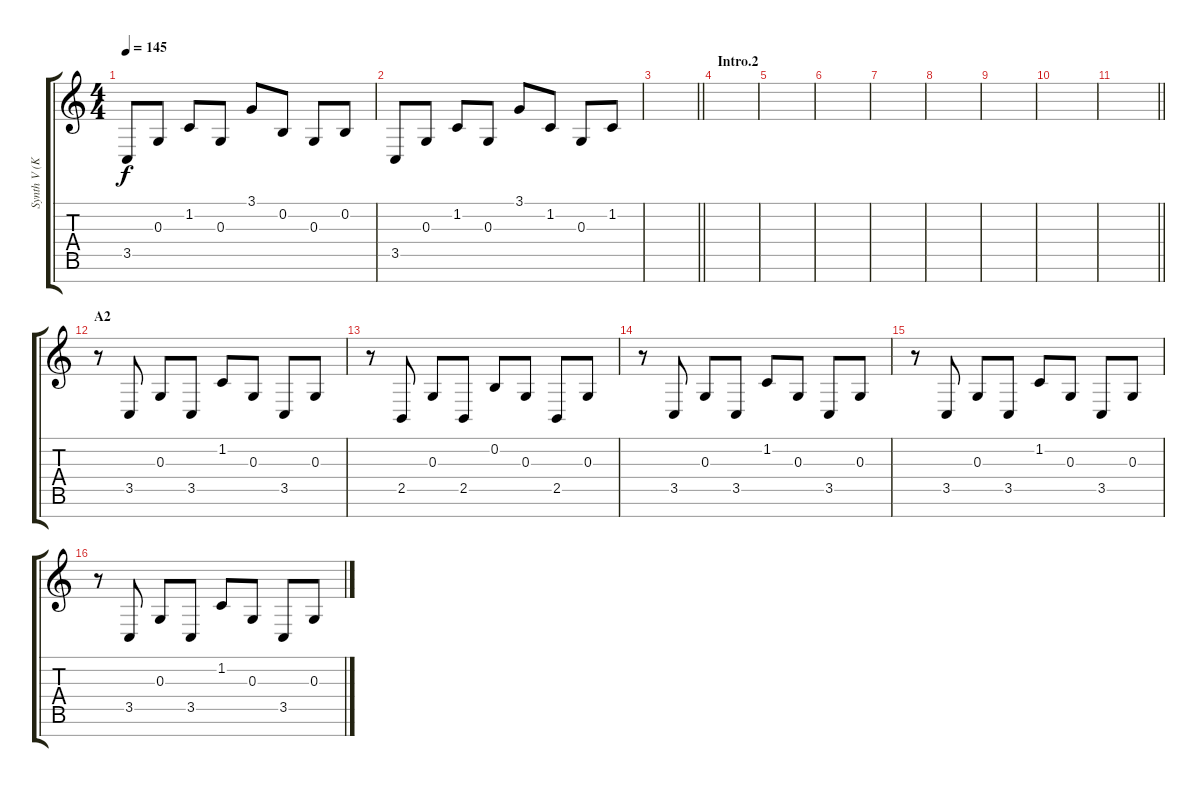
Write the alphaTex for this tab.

\track ("Synth V (Kotobuki Tsumugi)" "Synth V (K") {instrument lead1square}
\staff {score tabs}
\tuning (E4 B3 G3 D3 A2 E2 B1) {hide}
\ts (4 4)
\tempo 145
\clef g2
\ks c
3.5.8{dy f} 0.3.8 1.2.8 0.3.8 3.1.8 0.2.8 0.3.8 0.2.8 |
3.5.8 0.3.8 1.2.8 0.3.8 3.1.8 1.2.8 0.3.8 1.2.8 |
\barLineRight lightlight
|
\section ("" "Intro.2")
|
|
|
|
|
|
|
\barLineRight lightlight
|
\section ("" "A2")
r.8 3.5.8 0.3.8 3.5.8 1.2.8 0.3.8 3.5.8 0.3.8 |
r.8 2.5.8 0.3.8 2.5.8 0.2.8 0.3.8 2.5.8 0.3.8 |
r.8 3.5.8 0.3.8 3.5.8 1.2.8 0.3.8 3.5.8 0.3.8 |
r.8 3.5.8 0.3.8 3.5.8 1.2.8 0.3.8 3.5.8 0.3.8 |
r.8 3.5.8 0.3.8 3.5.8 1.2.8 0.3.8 3.5.8 0.3.8
